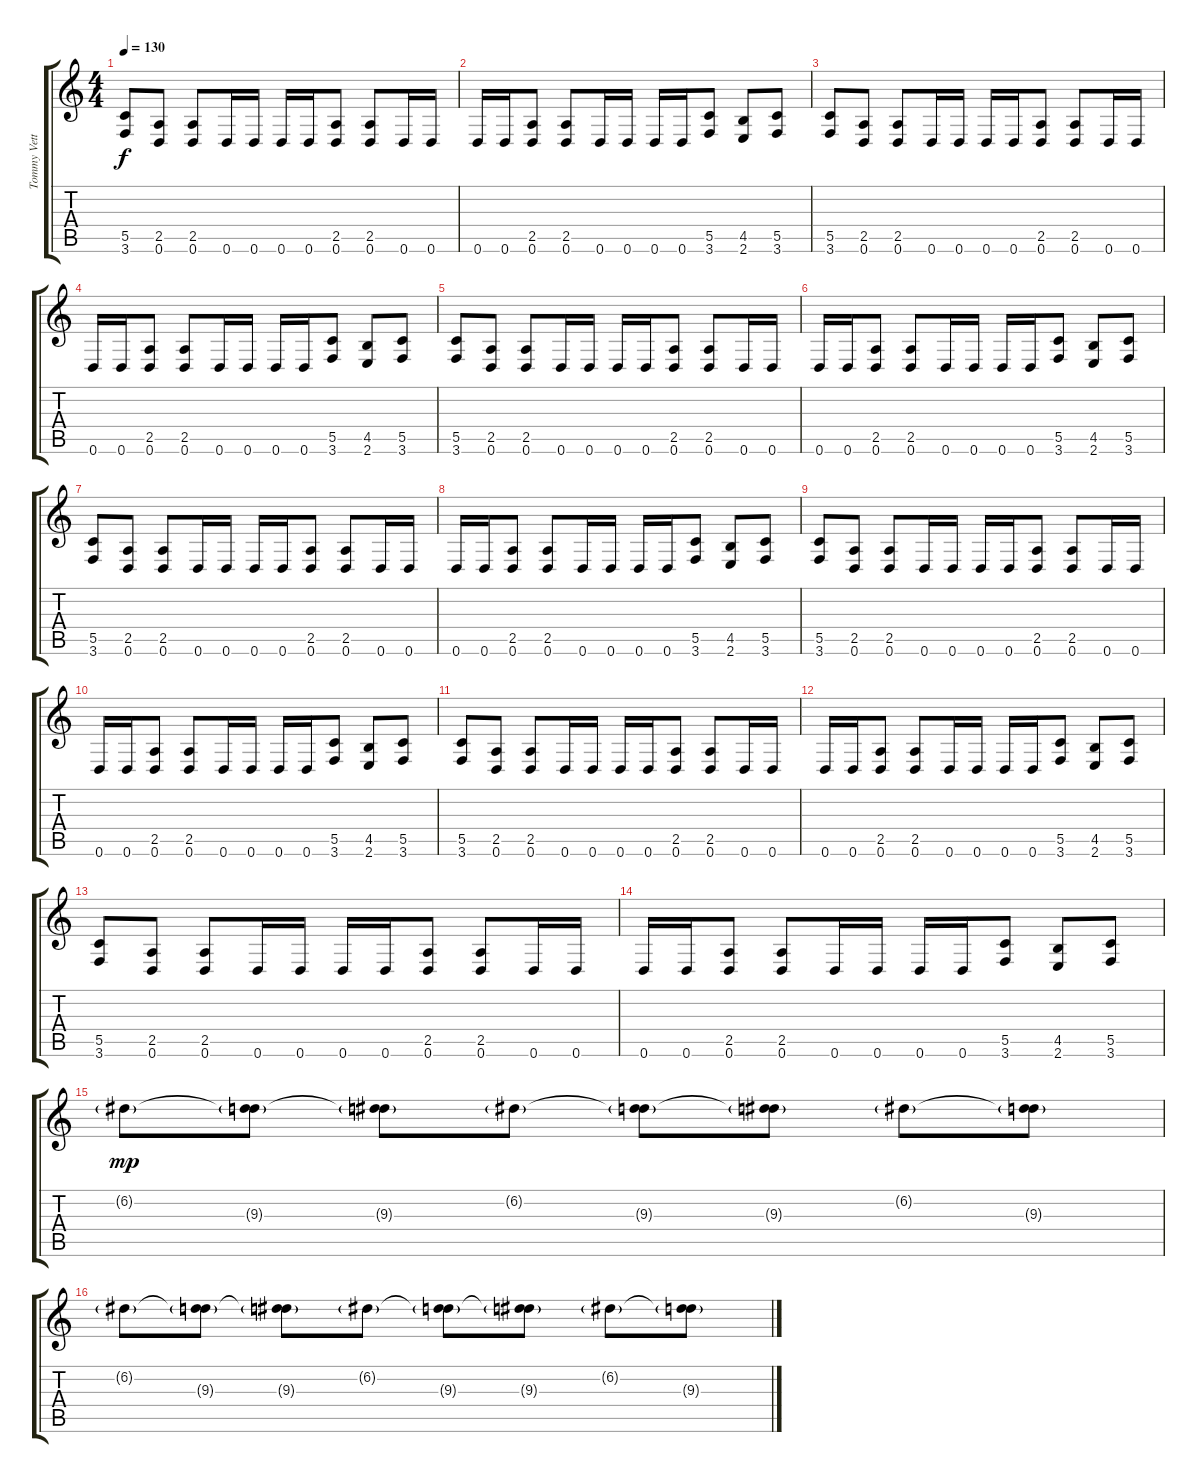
\track ("Tommy Vetterli" "Tommy Vett") {instrument distortionguitar}
\staff {score tabs}
\tuning (D4 A3 F3 C3 G2 D2) {hide}
\ts (4 4)
\tempo 130
\clef g2
\ks c
(5.5 3.6).8{dy f} (2.5 0.6).8 (2.5 0.6).8 0.6.16 0.6.16 0.6.16 0.6.16 (2.5 0.6).8 (2.5 0.6).8 0.6.16 0.6.16 |
0.6.16 0.6.16 (2.5 0.6).8 (2.5 0.6).8 0.6.16 0.6.16 0.6.16 0.6.16 (5.5 3.6).8 (4.5 2.6).8 (5.5 3.6).8 |
(5.5 3.6).8 (2.5 0.6).8 (2.5 0.6).8 0.6.16 0.6.16 0.6.16 0.6.16 (2.5 0.6).8 (2.5 0.6).8 0.6.16 0.6.16 |
0.6.16 0.6.16 (2.5 0.6).8 (2.5 0.6).8 0.6.16 0.6.16 0.6.16 0.6.16 (5.5 3.6).8 (4.5 2.6).8 (5.5 3.6).8 |
(5.5 3.6).8 (2.5 0.6).8 (2.5 0.6).8 0.6.16 0.6.16 0.6.16 0.6.16 (2.5 0.6).8 (2.5 0.6).8 0.6.16 0.6.16 |
0.6.16 0.6.16 (2.5 0.6).8 (2.5 0.6).8 0.6.16 0.6.16 0.6.16 0.6.16 (5.5 3.6).8 (4.5 2.6).8 (5.5 3.6).8 |
(5.5 3.6).8 (2.5 0.6).8 (2.5 0.6).8 0.6.16 0.6.16 0.6.16 0.6.16 (2.5 0.6).8 (2.5 0.6).8 0.6.16 0.6.16 |
0.6.16 0.6.16 (2.5 0.6).8 (2.5 0.6).8 0.6.16 0.6.16 0.6.16 0.6.16 (5.5 3.6).8 (4.5 2.6).8 (5.5 3.6).8 |
(5.5 3.6).8 (2.5 0.6).8 (2.5 0.6).8 0.6.16 0.6.16 0.6.16 0.6.16 (2.5 0.6).8 (2.5 0.6).8 0.6.16 0.6.16 |
0.6.16 0.6.16 (2.5 0.6).8 (2.5 0.6).8 0.6.16 0.6.16 0.6.16 0.6.16 (5.5 3.6).8 (4.5 2.6).8 (5.5 3.6).8 |
(5.5 3.6).8 (2.5 0.6).8 (2.5 0.6).8 0.6.16 0.6.16 0.6.16 0.6.16 (2.5 0.6).8 (2.5 0.6).8 0.6.16 0.6.16 |
0.6.16 0.6.16 (2.5 0.6).8 (2.5 0.6).8 0.6.16 0.6.16 0.6.16 0.6.16 (5.5 3.6).8 (4.5 2.6).8 (5.5 3.6).8 |
(5.5 3.6).8 (2.5 0.6).8 (2.5 0.6).8 0.6.16 0.6.16 0.6.16 0.6.16 (2.5 0.6).8 (2.5 0.6).8 0.6.16 0.6.16 |
0.6.16 0.6.16 (2.5 0.6).8 (2.5 0.6).8 0.6.16 0.6.16 0.6.16 0.6.16 (5.5 3.6).8 (4.5 2.6).8 (5.5 3.6).8 |
6.2{g}.8{dy mp} (6.2{t} 9.3{g}).8 (6.2{t} 9.3{g}).8 6.2{g}.8 (6.2{t} 9.3{g}).8 (6.2{t} 9.3{g}).8 6.2{g}.8 (6.2{t} 9.3{g}).8 |
6.2{g}.8 (6.2{t} 9.3{g}).8 (6.2{t} 9.3{g}).8 6.2{g}.8 (6.2{t} 9.3{g}).8 (6.2{t} 9.3{g}).8 6.2{g}.8 (6.2{t} 9.3{g}).8
